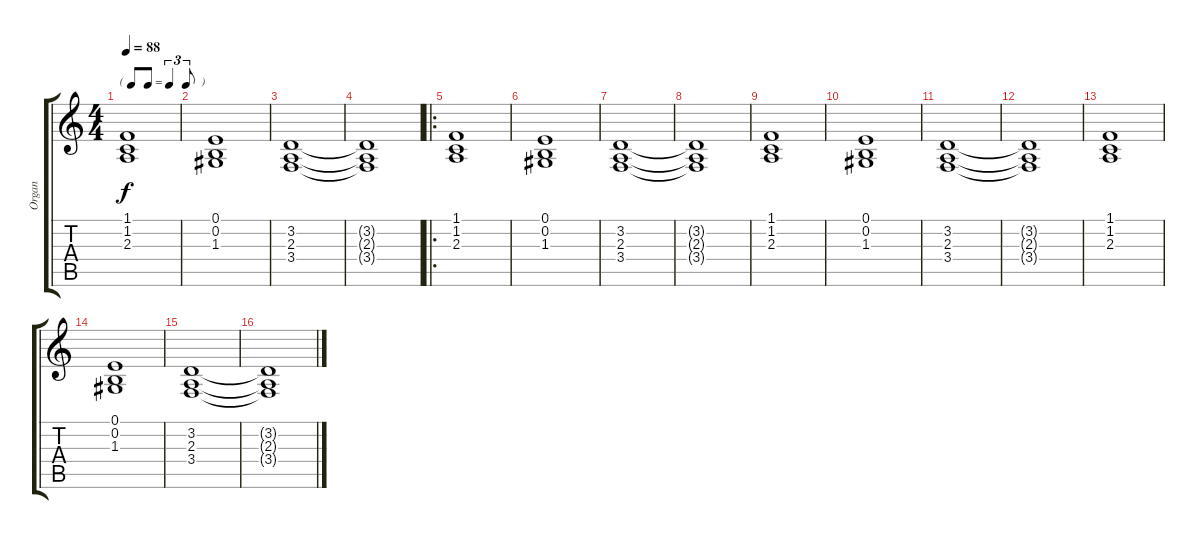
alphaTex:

\track ("Organ" "Organ") {instrument churchorgan}
\staff {score tabs}
\tuning (E4 B3 G3 D3 A2 E2) {hide}
\ts (4 4)
\tf triplet8th
\tempo 88
\clef g2
\ks c
(1.1 1.2 2.3).1{dy f instrument churchorgan} |
(0.1 0.2 1.3).1 |
(3.2 2.3 3.4).1 |
(3.2{t} 2.3{t} 3.4{t}).1 |
\ro
(1.1 1.2 2.3).1 |
(0.1 0.2 1.3).1 |
(3.2 2.3 3.4).1 |
(3.2{t} 2.3{t} 3.4{t}).1 |
(1.1 1.2 2.3).1 |
(0.1 0.2 1.3).1 |
(3.2 2.3 3.4).1 |
(3.2{t} 2.3{t} 3.4{t}).1 |
(1.1 1.2 2.3).1 |
(0.1 0.2 1.3).1 |
(3.2 2.3 3.4).1 |
(3.2{t} 2.3{t} 3.4{t}).1
